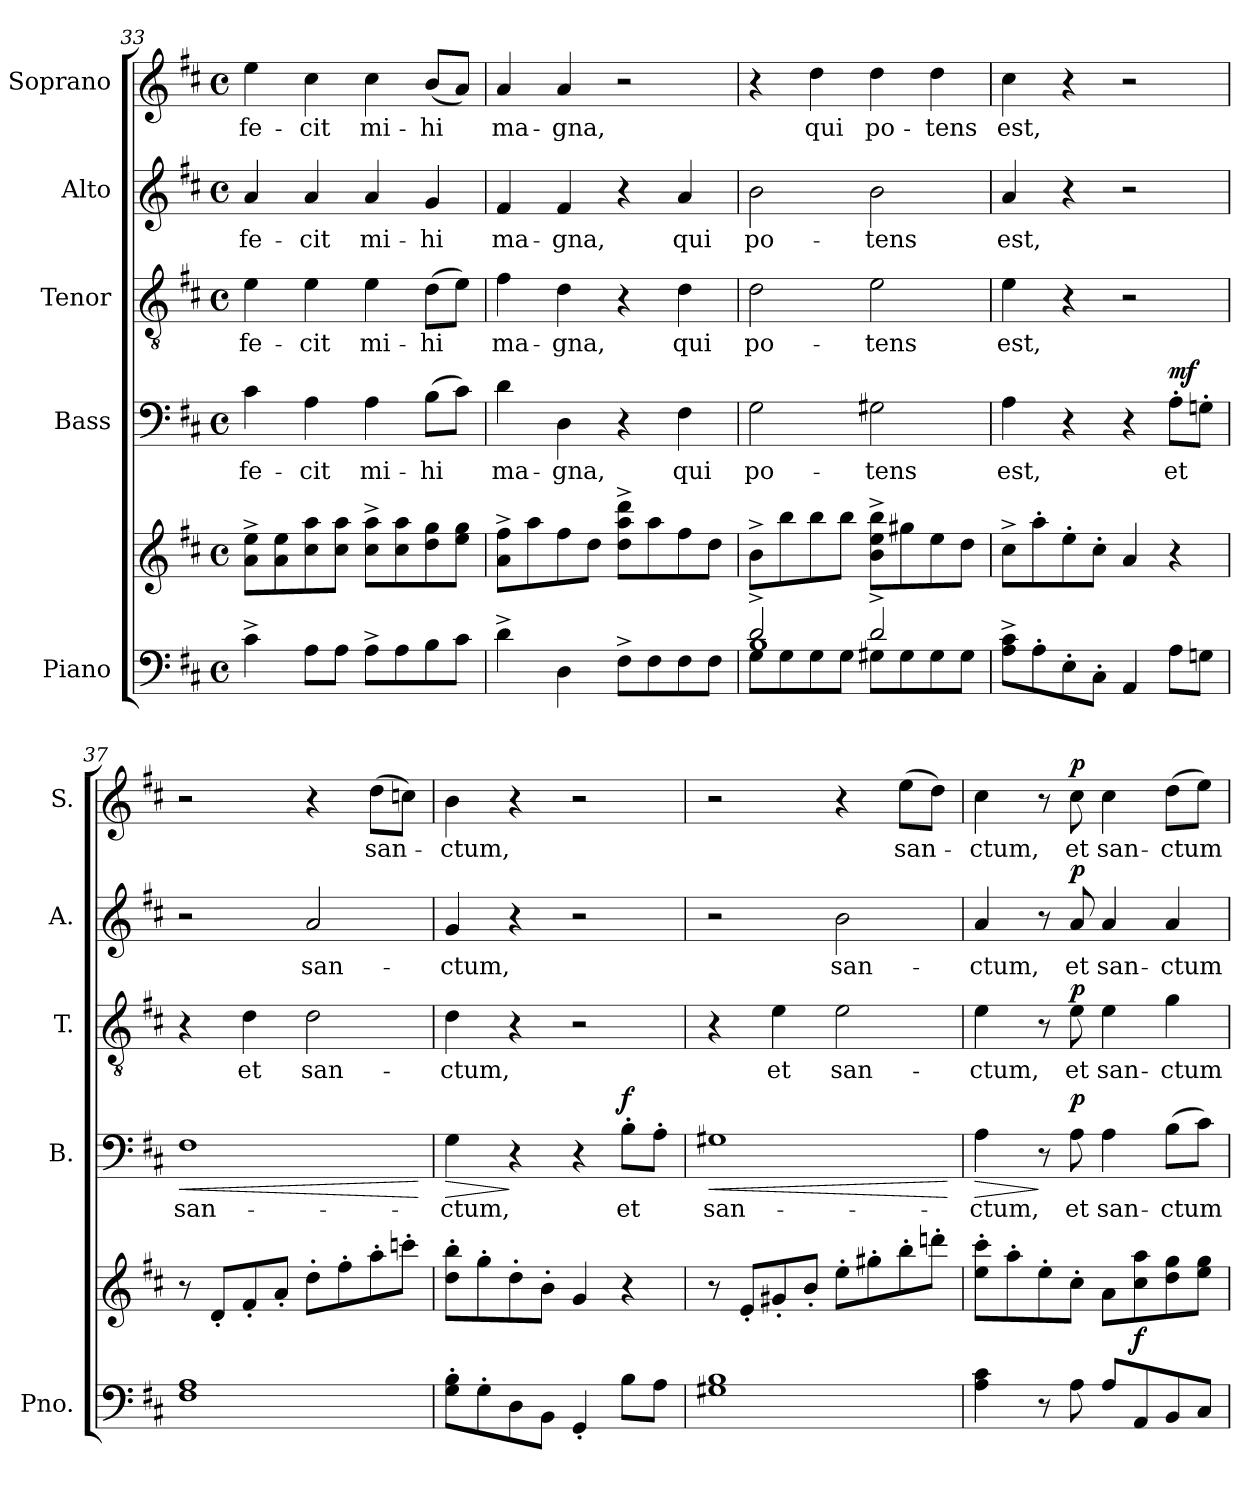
**kern	**kern	**dynam	**kern	**text	**dynam	**kern	**text	**dynam	**kern	**text	**dynam	**kern	**text	**dynam
*part5	*part5	*part5	*part4	*part4	*part4	*part3	*part3	*part3	*part2	*part2	*part2	*part1	*part1	*part1
*staff6	*staff5	*staff5/6	*staff4	*staff4	*staff4	*staff3	*staff3	*staff3	*staff2	*staff2	*staff2	*staff1	*staff1	*staff1
*I"Piano	*	*	*I"Bass	*	*	*I"Tenor	*	*	*I"Alto	*	*	*I"Soprano	*	*
*I'Pno.	*	*	*I'B.	*	*	*I'T.	*	*	*I'A.	*	*	*I'S.	*	*
*clefF4	*clefG2	*	*clefF4	*	*	*clefGv2	*	*	*clefG2	*	*	*clefG2	*	*
*	*	*	*	*	*	*ITrd7c12	*	*	*	*	*	*	*	*
*k[f#c#]	*k[f#c#]	*	*k[f#c#]	*	*	*k[f#c#]	*	*	*k[f#c#]	*	*	*k[f#c#]	*	*
*D:	*D:	*	*D:	*	*	*D:	*	*	*D:	*	*	*D:	*	*
*M4/4	*M4/4	*	*M4/4	*	*	*M4/4	*	*	*M4/4	*	*	*M4/4	*	*
*met(c)	*met(c)	*	*met(c)	*	*	*met(c)	*	*	*met(c)	*	*	*met(c)	*	*
=33	=33	=33	=33	=33	=33	=33	=33	=33	=33	=33	=33	=33	=33	=33
!	!	!	!	!LO:LY:b:color=#000000	!	!	!	!	!	!	!	!	!	!
!	!	!	!	!	!	!	!LO:LY:b:color=#000000	!	!	!	!	!	!	!
!	!	!	!	!	!	!	!	!	!	!LO:LY:b:color=#000000	!	!	!	!
!	!	!	!	!	!	!	!	!	!	!	!	!	!LO:LY:b:color=#000000	!
4c#^i\	8ai\^ 8eei^L	.	4c#i\	fe-	.	4Ei\	fe-	.	4ai/	fe-	.	4eei\	fe-	.
.	8ai\ 8eei	.	.	.	.	.	.	.	.	.	.	.	.	.
!	!	!	!	!LO:LY:b:color=#000000	!	!	!	!	!	!	!	!	!	!
!	!	!	!	!	!	!	!LO:LY:b:color=#000000	!	!	!	!	!	!	!
!	!	!	!	!	!	!	!	!	!	!LO:LY:b:color=#000000	!	!	!	!
!	!	!	!	!	!	!	!	!	!	!	!	!	!LO:LY:b:color=#000000	!
8Ai\L	8cc#i\ 8aai	.	4Ai\	-cit	.	4Ei\	-cit	.	4ai/	-cit	.	4cc#i\	-cit	.
8Ai\J	8cc#i\ 8aaiJ	.	.	.	.	.	.	.	.	.	.	.	.	.
!	!	!	!	!LO:LY:b:color=#000000	!	!	!	!	!	!	!	!	!	!
!	!	!	!	!	!	!	!LO:LY:b:color=#000000	!	!	!	!	!	!	!
!	!	!	!	!	!	!	!	!	!	!LO:LY:b:color=#000000	!	!	!	!
!	!	!	!	!	!	!	!	!	!	!	!	!	!LO:LY:b:color=#000000	!
8A^i\L	8cc#i\^ 8aai^L	.	4Ai\	mi-	.	4Ei\	mi-	.	4ai/	mi-	.	4cc#i\	mi-	.
8Ai\	8cc#i\ 8aai	.	.	.	.	.	.	.	.	.	.	.	.	.
!	!	!	!	!LO:LY:b:color=#000000	!	!	!	!	!	!	!	!	!	!
!	!	!	!	!	!	!	!LO:LY:b:color=#000000	!	!	!	!	!	!	!
!	!	!	!	!	!	!	!	!	!	!LO:LY:b:color=#000000	!	!	!	!
!	!	!	!	!	!	!	!	!	!	!	!	!	!LO:LY:b:color=#000000	!
8Bi\	8ddi\ 8ggi	.	(8Bi\L	-hi	.	(8Di\L	-hi	.	4gi/	-hi	.	(8bi/L	-hi	.
8c#i\J	8eei\ 8ggiJ	.	8c#i\J)	.	.	8Ei\J)	.	.	.	.	.	8ai/J)	.	.
=34	=34	=34	=34	=34	=34	=34	=34	=34	=34	=34	=34	=34	=34	=34
!	!	!	!	!LO:LY:b:color=#000000	!	!	!	!	!	!	!	!	!	!
!	!	!	!	!	!	!	!LO:LY:b:color=#000000	!	!	!	!	!	!	!
!	!	!	!	!	!	!	!	!	!	!LO:LY:b:color=#000000	!	!	!	!
!	!	!	!	!	!	!	!	!	!	!	!	!	!LO:LY:b:color=#000000	!
4d^i\	8ai\^ 8ff#i^L	.	4di\	ma-	.	4F#i\	ma-	.	4f#i/	ma-	.	4ai/	ma-	.
.	8aai\	.	.	.	.	.	.	.	.	.	.	.	.	.
!	!	!	!	!LO:LY:b:color=#000000	!	!	!	!	!	!	!	!	!	!
!	!	!	!	!	!	!	!LO:LY:b:color=#000000	!	!	!	!	!	!	!
!	!	!	!	!	!	!	!	!	!	!LO:LY:b:color=#000000	!	!	!	!
!	!	!	!	!	!	!	!	!	!	!	!	!	!LO:LY:b:color=#000000	!
4Di\	8ff#i\	.	4Di\	-gna,	.	4Di\	-gna,	.	4f#i/	-gna,	.	4ai/	-gna,	.
.	8ddi\J	.	.	.	.	.	.	.	.	.	.	.	.	.
8F#^i\L	8ddi\^ 8aai^ 8dddi^L	.	4r	.	.	4r	.	.	4r	.	.	2r	.	.
8F#i\	8aai\	.	.	.	.	.	.	.	.	.	.	.	.	.
!	!	!	!	!LO:LY:b:color=#000000	!	!	!	!	!	!	!	!	!	!
!	!	!	!	!	!	!	!LO:LY:b:color=#000000	!	!	!	!	!	!	!
!	!	!	!	!	!	!	!	!	!	!LO:LY:b:color=#000000	!	!	!	!
8F#i\	8ff#i\	.	4F#i\	qui	.	4Di\	qui	.	4ai/	qui	.	.	.	.
8F#i\J	8ddi\J	.	.	.	.	.	.	.	.	.	.	.	.	.
!!LO:PB:g=z
=35	=35	=35	=35	=35	=35	=35	=35	=35	=35	=35	=35	=35	=35	=35
*^	*	*	*	*	*	*	*	*	*	*	*	*	*	*
*	*^	*	*	*	*	*	*	*	*	*	*	*	*	*	*
!	!	!	!	!	!	!LO:LY:b:color=#000000	!	!	!	!	!	!	!	!	!	!
!	!	!	!	!	!	!	!	!	!LO:LY:b:color=#000000	!	!	!	!	!	!	!
!	!	!	!	!	!	!	!	!	!	!	!	!LO:LY:b:color=#000000	!	!	!	!
2d^i/	1Bi	8Gi\L	8b^i\L	.	2Gi\	po-	.	2Di\	po-	.	2bi\	po-	.	4r	.	.
.	.	8Gi\	8bbi\	.	.	.	.	.	.	.	.	.	.	.	.	.
!	!	!	!	!	!	!	!	!	!	!	!	!	!	!	!LO:LY:b:color=#000000	!
.	.	8Gi\	8bbi\	.	.	.	.	.	.	.	.	.	.	4ddi\	qui	.
.	.	8Gi\J	8bbi\J	.	.	.	.	.	.	.	.	.	.	.	.	.
!	!	!	!	!	!	!LO:LY:b:color=#000000	!	!	!	!	!	!	!	!	!	!
!	!	!	!	!	!	!	!	!	!LO:LY:b:color=#000000	!	!	!	!	!	!	!
!	!	!	!	!	!	!	!	!	!	!	!	!LO:LY:b:color=#000000	!	!	!	!
!	!	!	!	!	!	!	!	!	!	!	!	!	!	!	!LO:LY:b:color=#000000	!
2d^i/	.	8G#Xi\L	8bi\^ 8eei^ 8bbi^L	.	2G#Xi\	-tens	.	2Ei\	-tens	.	2bi\	-tens	.	4ddi\	po-	.
.	.	8G#i\	8gg#Xi\	.	.	.	.	.	.	.	.	.	.	.	.	.
!	!	!	!	!	!	!	!	!	!	!	!	!	!	!	!LO:LY:b:color=#000000	!
.	.	8G#i\	8eei\	.	.	.	.	.	.	.	.	.	.	4ddi\	-tens	.
.	.	8G#i\J	8ddi\J	.	.	.	.	.	.	.	.	.	.	.	.	.
*v	*v	*v	*	*	*	*	*	*	*	*	*	*	*	*	*	*
=36	=36	=36	=36	=36	=36	=36	=36	=36	=36	=36	=36	=36	=36	=36
*^	*	*	*	*	*	*	*	*	*	*	*	*	*	*
*	*^	*	*	*	*	*	*	*	*	*	*	*	*	*	*
!	!	!	!	!	!	!LO:LY:b:color=#000000	!	!	!	!	!	!	!	!	!	!
*v	*v	*v	*	*	*	*	*	*	*	*	*	*	*	*	*	*
*^	*	*	*	*	*	*	*	*	*	*	*	*	*	*
*	*^	*	*	*	*	*	*	*	*	*	*	*	*	*	*
!	!	!	!	!	!	!	!	!	!LO:LY:b:color=#000000	!	!	!	!	!	!	!
*v	*v	*v	*	*	*	*	*	*	*	*	*	*	*	*	*	*
*^	*	*	*	*	*	*	*	*	*	*	*	*	*	*
*	*^	*	*	*	*	*	*	*	*	*	*	*	*	*	*
!	!	!	!	!	!	!	!	!	!	!	!	!LO:LY:b:color=#000000	!	!	!	!
*v	*v	*v	*	*	*	*	*	*	*	*	*	*	*	*	*	*
*^	*	*	*	*	*	*	*	*	*	*	*	*	*	*
*	*^	*	*	*	*	*	*	*	*	*	*	*	*	*	*
!	!	!	!	!	!	!	!	!	!	!	!	!	!	!	!LO:LY:b:color=#000000	!
*v	*v	*v	*	*	*	*	*	*	*	*	*	*	*	*	*	*
8Ai\^ 8c#i^L	8cc#^i\L	.	4Ai\	est,	.	4Ei\	est,	.	4ai/	est,	.	4cc#i\	est,	.
8A'i\	8aa'i\	.	.	.	.	.	.	.	.	.	.	.	.	.
8E'i\	8ee'i\	.	4r	.	.	4r	.	.	4r	.	.	4r	.	.
8C#'i\J	8cc#'i\J	.	.	.	.	.	.	.	.	.	.	.	.	.
4AAi/	4ai/	.	4r	.	.	2r	.	.	2r	.	.	2r	.	.
!	!	!	!	!LO:LY:b:color=#000000	!	!	!	!	!	!	!	!	!	!
8Ai\L	4r	.	8A'i\L	et	mf	.	.	.	.	.	.	.	.	.
8Gni\J	.	.	8Gn'i\J	.	.	.	.	.	.	.	.	.	.	.
=37	=37	=37	=37	=37	=37	=37	=37	=37	=37	=37	=37	=37	=37	=37
!	!	!	!	!LO:LY:b:color=#000000	!LO:HP:b	!	!	!	!	!	!	!	!	!
1F#i 1Ai	8r	.	1F#i	san-	<	4r	.	.	2r	.	.	2r	.	.
.	8d'i/L	.	.	.	.	.	.	.	.	.	.	.	.	.
!	!	!	!	!	!	!	!LO:LY:b:color=#000000	!	!	!	!	!	!	!
.	8f#'i/	.	.	.	.	4Di\	et	.	.	.	.	.	.	.
.	8a'i/J	.	.	.	.	.	.	.	.	.	.	.	.	.
!	!	!	!	!	!	!	!LO:LY:b:color=#000000	!	!	!	!	!	!	!
!	!	!	!	!	!	!	!	!	!	!LO:LY:b:color=#000000	!	!	!	!
.	8dd'i\L	.	.	.	.	2Di\	san-	.	2ai/	san-	.	4r	.	.
.	8ff#'i\	.	.	.	.	.	.	.	.	.	.	.	.	.
!	!	!	!	!	!	!	!	!	!	!	!	!	!LO:LY:b:color=#000000	!
.	8aa'i\	.	.	.	.	.	.	.	.	.	.	(8ddi\L	san-	.
.	8cccn'i\J	.	.	.	.	.	.	.	.	.	.	8ccni\J)	.	.
.	.	.	.	.	[	.	.	.	.	.	.	.	.	.
=38	=38	=38	=38	=38	=38	=38	=38	=38	=38	=38	=38	=38	=38	=38
!	!	!	!	!LO:LY:b:color=#000000	!LO:HP:b	!	!	!	!	!	!	!	!	!
!	!	!	!	!	!	!	!LO:LY:b:color=#000000	!	!	!	!	!	!	!
!	!	!	!	!	!	!	!	!	!	!LO:LY:b:color=#000000	!	!	!	!
!	!	!	!	!	!	!	!	!	!	!	!	!	!LO:LY:b:color=#000000	!
8Gi\' 8Bi'L	8ddi\' 8bbi'L	.	4Gi\	-ctum,	>	4Di\	-ctum,	.	4gi/	-ctum,	.	4bi\	-ctum,	.
8G'i\	8gg'i\	.	.	.	.	.	.	.	.	.	.	.	.	.
8Di\	8dd'i\	.	4r	.	]	4r	.	.	4r	.	.	4r	.	.
8BBi\J	8b'i\J	.	.	.	.	.	.	.	.	.	.	.	.	.
4GG'i/	4gi/	.	4r	.	.	2r	.	.	2r	.	.	2r	.	.
!	!	!	!	!LO:LY:b:color=#000000	!	!	!	!	!	!	!	!	!	!
8Bi\L	4r	.	8B'i\L	et	f	.	.	.	.	.	.	.	.	.
8Ai\J	.	.	8A'i\J	.	.	.	.	.	.	.	.	.	.	.
=39	=39	=39	=39	=39	=39	=39	=39	=39	=39	=39	=39	=39	=39	=39
!	!	!	!	!LO:LY:b:color=#000000	!LO:HP:b	!	!	!	!	!	!	!	!	!
1G#Xi 1Bi	8r	.	1G#Xi	san-	<	4r	.	.	2r	.	.	2r	.	.
.	8e'i/L	.	.	.	.	.	.	.	.	.	.	.	.	.
!	!	!	!	!	!	!	!LO:LY:b:color=#000000	!	!	!	!	!	!	!
.	8g#X'i/	.	.	.	.	4Ei\	et	.	.	.	.	.	.	.
.	8b'i/J	.	.	.	.	.	.	.	.	.	.	.	.	.
!	!	!	!	!	!	!	!LO:LY:b:color=#000000	!	!	!	!	!	!	!
!	!	!	!	!	!	!	!	!	!	!LO:LY:b:color=#000000	!	!	!	!
.	8ee'i\L	.	.	.	.	2Ei\	san-	.	2bi\	san-	.	4r	.	.
.	8gg#X'i\	.	.	.	.	.	.	.	.	.	.	.	.	.
!	!	!	!	!	!	!	!	!	!	!	!	!	!LO:LY:b:color=#000000	!
.	8bb'i\	.	.	.	.	.	.	.	.	.	.	(8eei\L	san-	.
.	8dddn'i\J	.	.	.	.	.	.	.	.	.	.	8ddi\J)	.	.
.	.	.	.	.	[	.	.	.	.	.	.	.	.	.
!!LO:LB:g=z
=40	=40	=40	=40	=40	=40	=40	=40	=40	=40	=40	=40	=40	=40	=40
!	!	!	!	!LO:LY:b:color=#000000	!LO:HP:b	!	!	!	!	!	!	!	!	!
!	!	!	!	!	!	!	!LO:LY:b:color=#000000	!	!	!	!	!	!	!
!	!	!	!	!	!	!	!	!	!	!LO:LY:b:color=#000000	!	!	!	!
!	!	!	!	!	!	!	!	!	!	!	!	!	!LO:LY:b:color=#000000	!
4Ai\ 4c#i	8eei\' 8ccc#i'L	.	4Ai\	-ctum,	>	4Ei\	-ctum,	.	4ai/	-ctum,	.	4cc#i\	-ctum,	.
.	8aa'i\	.	.	.	.	.	.	.	.	.	.	.	.	.
8r	8ee'i\	.	8r	.	]	8r	.	.	8r	.	.	8r	.	.
!	!	!	!	!LO:LY:b:color=#000000	!	!	!	!	!	!	!	!	!	!
!	!	!	!	!	!	!	!LO:LY:b:color=#000000	!	!	!	!	!	!	!
!	!	!	!	!	!	!	!	!	!	!LO:LY:b:color=#000000	!	!	!	!
!	!	!	!	!	!	!	!	!	!	!	!	!	!LO:LY:b:color=#000000	!
8Ai\	8cc#'i\J	.	8Ai\	et	p	8Ei\	et	p	8ai/	et	p	8cc#i\	et	p
!	!	!	!	!LO:LY:b:color=#000000	!	!	!	!	!	!	!	!	!	!
!	!	!	!	!	!	!	!LO:LY:b:color=#000000	!	!	!	!	!	!	!
!	!	!	!	!	!	!	!	!	!	!LO:LY:b:color=#000000	!	!	!	!
!	!	!	!	!	!	!	!	!	!	!	!	!	!LO:LY:b:color=#000000	!
8Ai/L	8ai\L	.	4Ai\	san-	.	4Ei\	san-	.	4ai/	san-	.	4cc#i\	san-	.
8AAi/	8cc#i\ 8aai	f	.	.	.	.	.	.	.	.	.	.	.	.
!	!	!	!	!LO:LY:b:color=#000000	!	!	!	!	!	!	!	!	!	!
!	!	!	!	!	!	!	!LO:LY:b:color=#000000	!	!	!	!	!	!	!
!	!	!	!	!	!	!	!	!	!	!LO:LY:b:color=#000000	!	!	!	!
!	!	!	!	!	!	!	!	!	!	!	!	!	!LO:LY:b:color=#000000	!
8BBi/	8ddi\ 8ggi	.	(8Bi\L	-ctum	.	4Gi\	-ctum	.	4ai/	-ctum	.	(8ddi\L	-ctum	.
8C#i/J	8eei\ 8ggiJ	.	8c#i\J)	.	.	.	.	.	.	.	.	8eei\J)	.	.
=	=	=	=	=	=	=	=	=	=	=	=	=	=	=
*-	*-	*-	*-	*-	*-	*-	*-	*-	*-	*-	*-	*-	*-	*-
